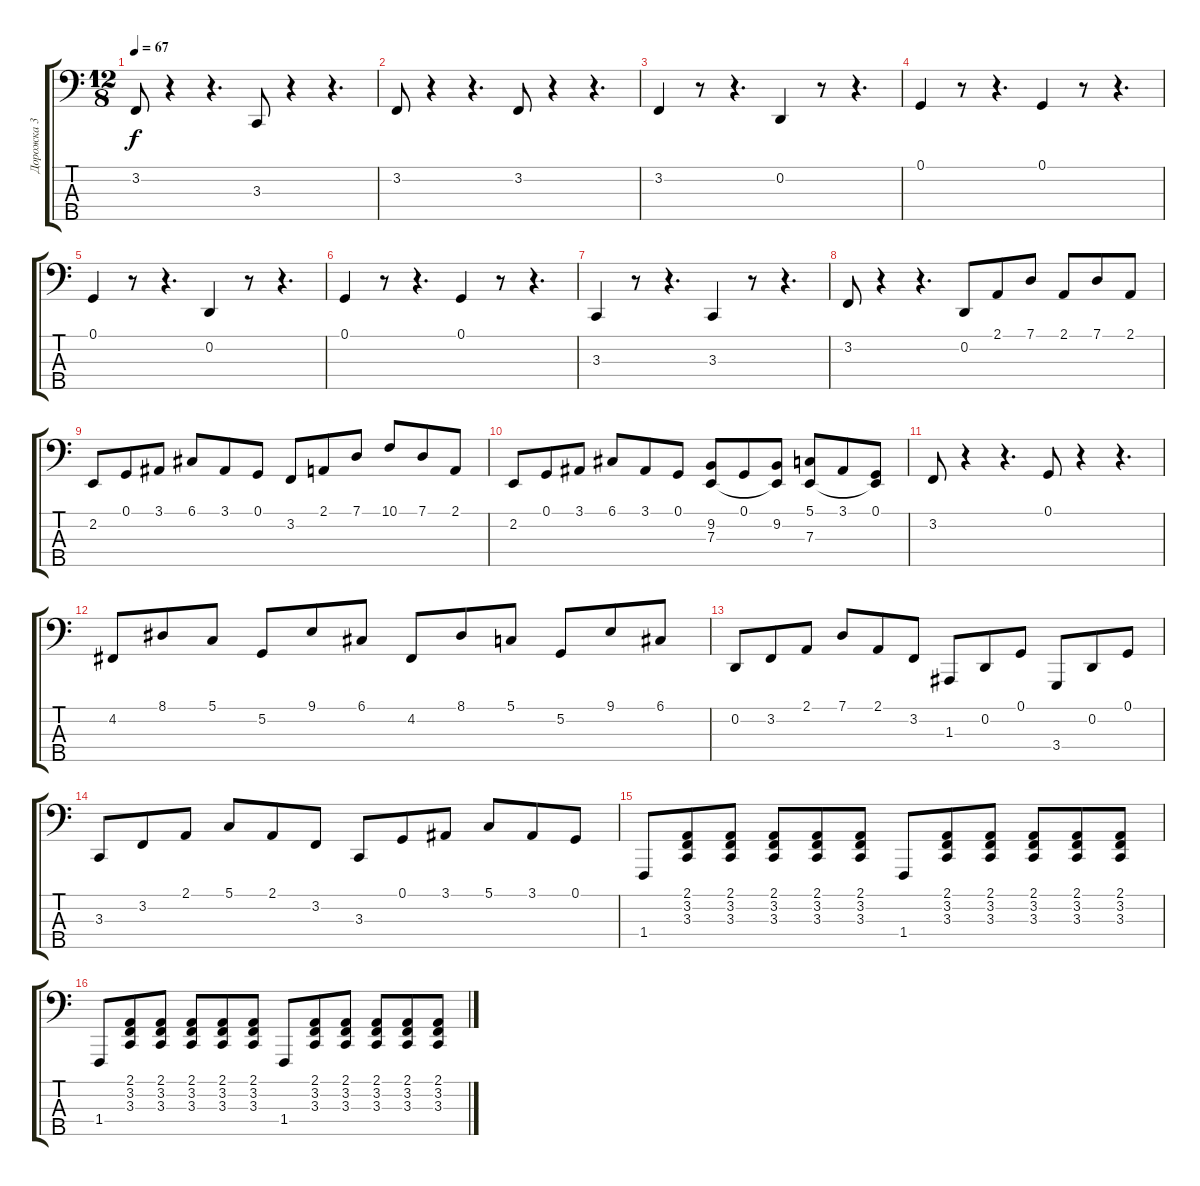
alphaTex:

\track ("Дорожка 3" "Дорожка 3") {instrument stringensemble1}
\staff {score tabs}
\tuning (G2 D2 A1 E1 B0) {hide}
\ts (12 8)
\tempo 67
\clef f4
\ks c
3.2.8{dy f instrument stringensemble1} r.4 r.4{d} 3.3.8 r.4 r.4{d} |
3.2.8 r.4 r.4{d} 3.2.8 r.4 r.4{d} |
3.2.4 r.8 r.4{d} 0.2.4 r.8 r.4{d} |
0.1.4 r.8 r.4{d} 0.1.4 r.8 r.4{d} |
0.1.4 r.8 r.4{d} 0.2.4 r.8 r.4{d} |
0.1.4 r.8 r.4{d} 0.1.4 r.8 r.4{d} |
3.3.4 r.8 r.4{d} 3.3.4 r.8 r.4{d} |
3.2.8 r.4 r.4{d} 0.2.8 2.1.8 7.1.8 2.1.8 7.1.8 2.1.8 |
2.2.8 0.1.8 3.1.8 6.1.8 3.1.8 0.1.8 3.2.8 2.1.8 7.1.8 10.1.8 7.1.8 2.1.8 |
2.2.8 0.1.8 3.1.8 6.1.8 3.1.8 0.1.8 (9.2 7.3).8 0.1.8 (9.2 7.3{t}).8 (5.1 7.3).8 3.1.8 (0.1 7.3{t}).8 |
3.2.8 r.4 r.4{d} 0.1.8 r.4 r.4{d} |
4.2.8 8.1.8 5.1.8 5.2.8 9.1.8 6.1.8 4.2.8 8.1.8 5.1.8 5.2.8 9.1.8 6.1.8 |
0.2.8 3.2.8 2.1.8 7.1.8 2.1.8 3.2.8 1.3.8 0.2.8 0.1.8 3.4.8 0.2.8 0.1.8 |
3.3.8 3.2.8 2.1.8 5.1.8 2.1.8 3.2.8 3.3.8 0.1.8 3.1.8 5.1.8 3.1.8 0.1.8 |
1.4.8{volume 7 instrument acousticbass} (2.1 3.2 3.3).8{volume 5 instrument pizzicatostrings} (2.1 3.2 3.3).8 (2.1 3.2 3.3).8 (2.1 3.2 3.3).8 (2.1 3.2 3.3).8 1.4.8{volume 8 instrument acousticbass} (2.1 3.2 3.3).8{volume 4 instrument pizzicatostrings} (2.1 3.2 3.3).8 (2.1 3.2 3.3).8 (2.1 3.2 3.3).8 (2.1 3.2 3.3).8 |
1.4.8{volume 8 instrument acousticbass} (2.1 3.2 3.3).8{volume 5 instrument pizzicatostrings} (2.1 3.2 3.3).8 (2.1 3.2 3.3).8 (2.1 3.2 3.3).8 (2.1 3.2 3.3).8 1.4.8{volume 8 instrument acousticbass} (2.1 3.2 3.3).8{volume 4 instrument pizzicatostrings} (2.1 3.2 3.3).8 (2.1 3.2 3.3).8 (2.1 3.2 3.3).8 (2.1 3.2 3.3).8
